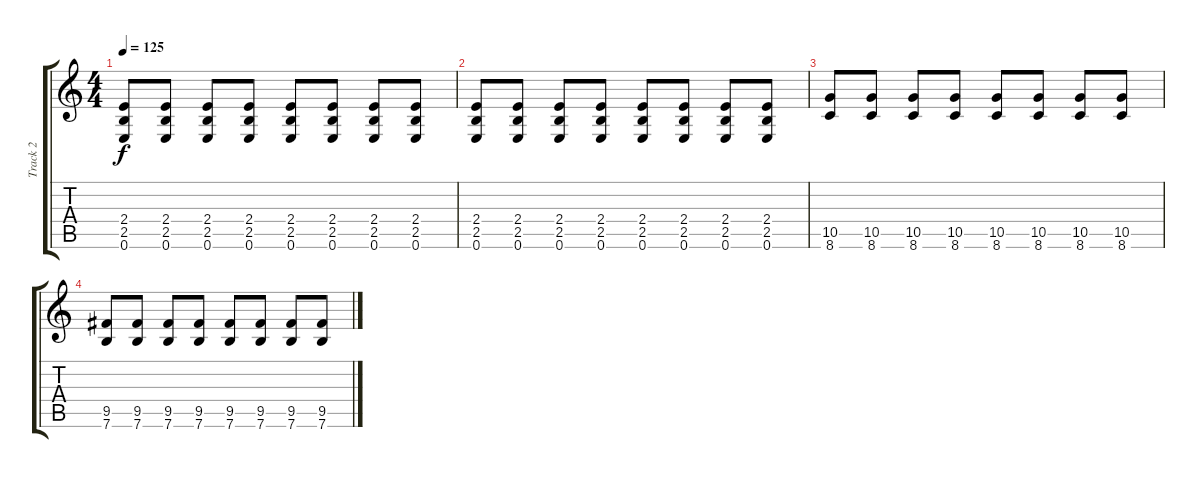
\track ("Track 2" "Track 2") {instrument distortionguitar}
\staff {score tabs}
\tuning (E4 B3 G3 D3 A2 E2) {hide}
\ts (4 4)
\tempo 125
\clef g2
\ks c
(2.4 2.5 0.6).8{dy f} (2.4 2.5 0.6).8 (2.4 2.5 0.6).8 (2.4 2.5 0.6).8 (2.4 2.5 0.6).8 (2.4 2.5 0.6).8 (2.4 2.5 0.6).8 (2.4 2.5 0.6).8 |
(2.4 2.5 0.6).8 (2.4 2.5 0.6).8 (2.4 2.5 0.6).8 (2.4 2.5 0.6).8 (2.4 2.5 0.6).8 (2.4 2.5 0.6).8 (2.4 2.5 0.6).8 (2.4 2.5 0.6).8 |
(10.5 8.6).8 (10.5 8.6).8 (10.5 8.6).8 (10.5 8.6).8 (10.5 8.6).8 (10.5 8.6).8 (10.5 8.6).8 (10.5 8.6).8 |
(9.5 7.6).8 (9.5 7.6).8 (9.5 7.6).8 (9.5 7.6).8 (9.5 7.6).8 (9.5 7.6).8 (9.5 7.6).8 (9.5 7.6).8
